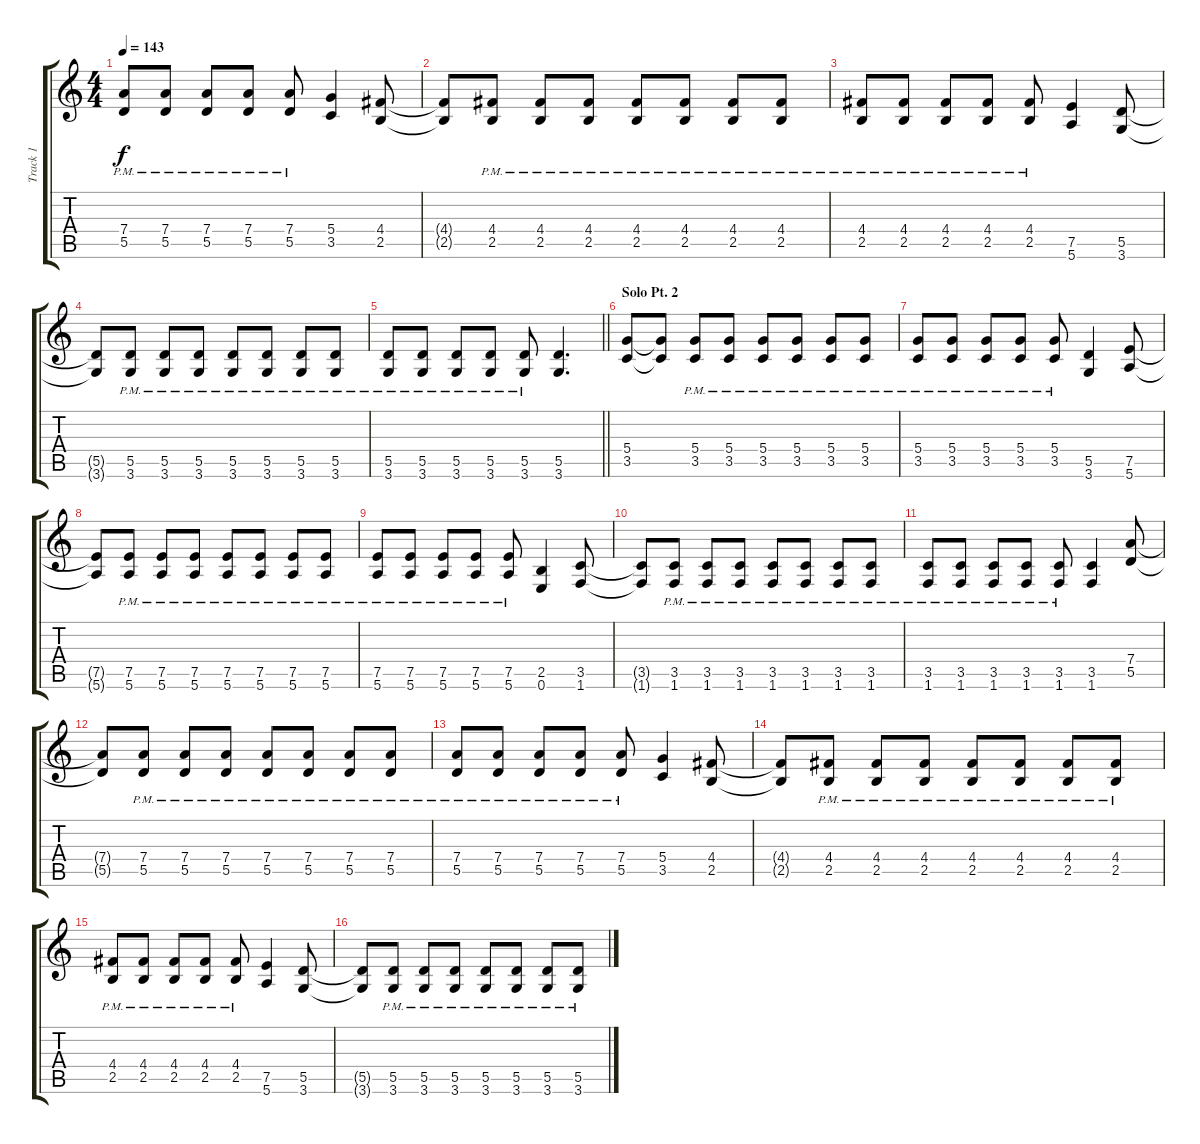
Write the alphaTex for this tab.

\track ("Track 1" "Track 1") {instrument overdrivenguitar}
\staff {score tabs}
\tuning (E4 B3 G3 D3 A2 E2) {hide}
\ts (4 4)
\tempo 143
\clef g2
\ks c
(7.4{pm} 5.5{pm}).8{dy f} (7.4{pm} 5.5{pm}).8 (7.4{pm} 5.5{pm}).8 (7.4{pm} 5.5{pm}).8 (7.4{pm} 5.5{pm}).8 (5.4 3.5).4 (4.4 2.5).8 |
(4.4{t} 2.5{t}).8 (4.4{pm} 2.5{pm}).8 (4.4{pm} 2.5{pm}).8 (4.4{pm} 2.5{pm}).8 (4.4{pm} 2.5{pm}).8 (4.4{pm} 2.5{pm}).8 (4.4{pm} 2.5{pm}).8 (4.4{pm} 2.5{pm}).8 |
(4.4{pm} 2.5{pm}).8 (4.4{pm} 2.5{pm}).8 (4.4{pm} 2.5{pm}).8 (4.4{pm} 2.5{pm}).8 (4.4{pm} 2.5{pm}).8 (7.5 5.6).4 (5.5 3.6).8 |
(5.5{t} 3.6{t}).8 (5.5{pm} 3.6{pm}).8 (5.5{pm} 3.6{pm}).8 (5.5{pm} 3.6{pm}).8 (5.5{pm} 3.6{pm}).8 (5.5{pm} 3.6{pm}).8 (5.5{pm} 3.6{pm}).8 (5.5{pm} 3.6{pm}).8 |
\barLineRight lightlight
(5.5{pm} 3.6{pm}).8 (5.5{pm} 3.6{pm}).8 (5.5{pm} 3.6{pm}).8 (5.5{pm} 3.6{pm}).8 (5.5{pm} 3.6{pm}).8 (5.5 3.6).4{d} |
\section ("" "Solo Pt. 2")
(5.4 3.5).8 (5.4{t} 3.5{t}).8 (5.4{pm} 3.5{pm}).8 (5.4{pm} 3.5{pm}).8 (5.4{pm} 3.5{pm}).8 (5.4{pm} 3.5{pm}).8 (5.4{pm} 3.5{pm}).8 (5.4{pm} 3.5{pm}).8 |
(5.4{pm} 3.5{pm}).8 (5.4{pm} 3.5{pm}).8 (5.4{pm} 3.5{pm}).8 (5.4{pm} 3.5{pm}).8 (5.4{pm} 3.5{pm}).8 (5.5 3.6).4 (7.5 5.6).8 |
(7.5{t} 5.6{t}).8 (7.5{pm} 5.6{pm}).8 (7.5{pm} 5.6{pm}).8 (7.5{pm} 5.6{pm}).8 (7.5{pm} 5.6{pm}).8 (7.5{pm} 5.6{pm}).8 (7.5{pm} 5.6{pm}).8 (7.5{pm} 5.6{pm}).8 |
(7.5{pm} 5.6{pm}).8 (7.5{pm} 5.6{pm}).8 (7.5{pm} 5.6{pm}).8 (7.5{pm} 5.6{pm}).8 (7.5{pm} 5.6{pm}).8 (2.5 0.6).4 (3.5 1.6).8 |
(3.5{t} 1.6{t}).8 (3.5{pm} 1.6{pm}).8 (3.5{pm} 1.6{pm}).8 (3.5{pm} 1.6{pm}).8 (3.5{pm} 1.6{pm}).8 (3.5{pm} 1.6{pm}).8 (3.5{pm} 1.6{pm}).8 (3.5{pm} 1.6{pm}).8 |
(3.5{pm} 1.6{pm}).8 (3.5{pm} 1.6{pm}).8 (3.5{pm} 1.6{pm}).8 (3.5{pm} 1.6{pm}).8 (3.5{pm} 1.6{pm}).8 (3.5 1.6).4 (7.4 5.5).8 |
(7.4{t} 5.5{t}).8 (7.4{pm} 5.5{pm}).8 (7.4{pm} 5.5{pm}).8 (7.4{pm} 5.5{pm}).8 (7.4{pm} 5.5{pm}).8 (7.4{pm} 5.5{pm}).8 (7.4{pm} 5.5{pm}).8 (7.4{pm} 5.5{pm}).8 |
(7.4{pm} 5.5{pm}).8 (7.4{pm} 5.5{pm}).8 (7.4{pm} 5.5{pm}).8 (7.4{pm} 5.5{pm}).8 (7.4{pm} 5.5{pm}).8 (5.4 3.5).4 (4.4 2.5).8 |
(4.4{t} 2.5{t}).8 (4.4{pm} 2.5{pm}).8 (4.4{pm} 2.5{pm}).8 (4.4{pm} 2.5{pm}).8 (4.4{pm} 2.5{pm}).8 (4.4{pm} 2.5{pm}).8 (4.4{pm} 2.5{pm}).8 (4.4{pm} 2.5{pm}).8 |
(4.4{pm} 2.5{pm}).8 (4.4{pm} 2.5{pm}).8 (4.4{pm} 2.5{pm}).8 (4.4{pm} 2.5{pm}).8 (4.4{pm} 2.5{pm}).8 (7.5 5.6).4 (5.5 3.6).8 |
(5.5{t} 3.6{t}).8 (5.5{pm} 3.6{pm}).8 (5.5{pm} 3.6{pm}).8 (5.5{pm} 3.6{pm}).8 (5.5{pm} 3.6{pm}).8 (5.5{pm} 3.6{pm}).8 (5.5{pm} 3.6{pm}).8 (5.5{pm} 3.6{pm}).8
